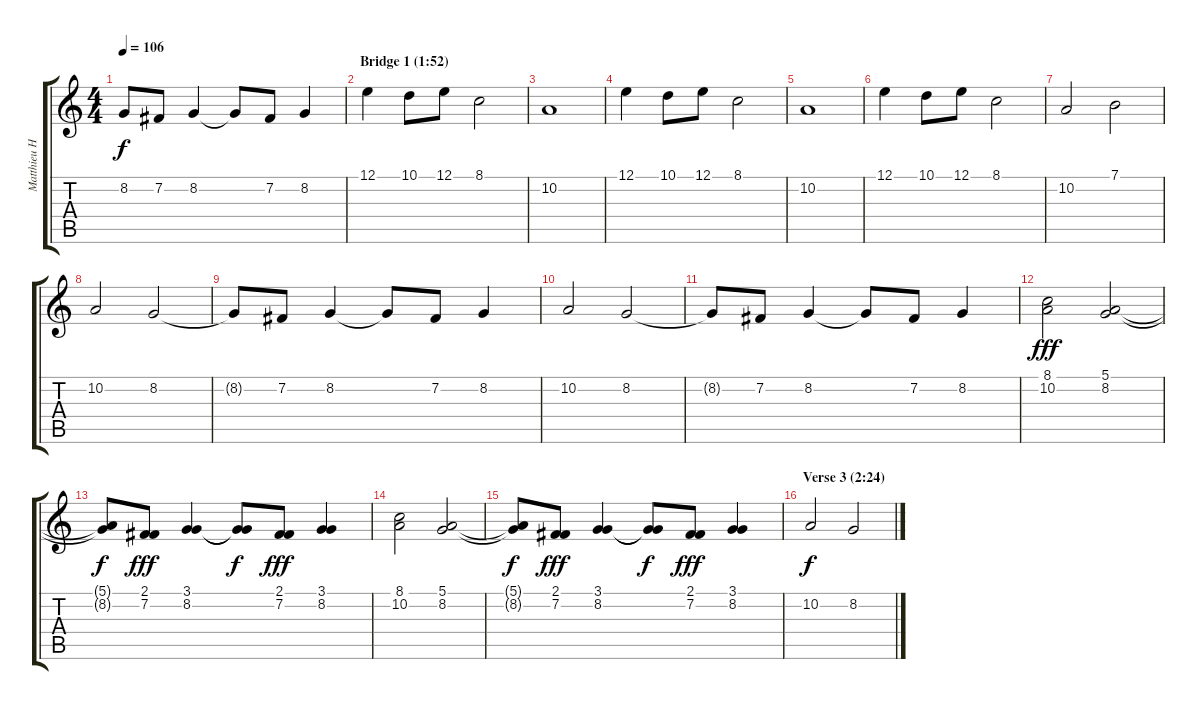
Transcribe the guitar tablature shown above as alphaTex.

\track ("Matthieu Hartley (keyboards)" "Matthieu H") {instrument ocarina}
\staff {score tabs}
\tuning (E4 B3 G3 D3 A2 E2) {hide}
\ts (4 4)
\tempo 106
\clef g2
\ks c
8.2{t}.8{dy f} 7.2.8 8.2.4 8.2{t}.8 7.2.8 8.2.4 |
\section ("" "Bridge 1 (1:52)")
12.1.4 10.1.8 12.1.8 8.1.2 |
10.2.1 |
12.1.4 10.1.8 12.1.8 8.1.2 |
10.2.1 |
12.1.4 10.1.8 12.1.8 8.1.2 |
10.2.2 7.1.2 |
10.2.2 8.2.2 |
8.2{t}.8 7.2.8 8.2.4 8.2{t}.8 7.2.8 8.2.4 |
10.2.2 8.2.2 |
8.2{t}.8 7.2.8 8.2.4 8.2{t}.8 7.2.8 8.2.4 |
(8.1 10.2).2{dy fff} (5.1 8.2).2 |
(5.1{t} 8.2{t}).8{dy f} (2.1 7.2).8{dy fff} (3.1 8.2).4 (3.1{t} 8.2{t}).8{dy f} (2.1 7.2).8{dy fff} (3.1 8.2).4 |
(8.1 10.2).2 (5.1 8.2).2 |
(5.1{t} 8.2{t}).8{dy f} (2.1 7.2).8{dy fff} (3.1 8.2).4 (3.1{t} 8.2{t}).8{dy f} (2.1 7.2).8{dy fff} (3.1 8.2).4 |
\section ("" "Verse 3 (2:24)")
10.2.2{dy f} 8.2.2
